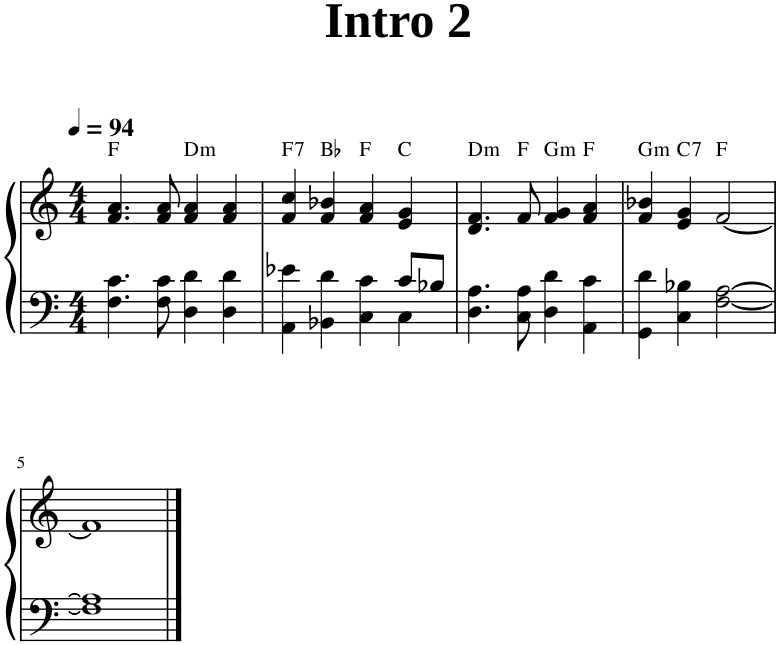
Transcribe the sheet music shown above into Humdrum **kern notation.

**kern	**kern	**harte
*part1	*part1	*part1
*staff2	*staff1	*
*I"Piano	*	*
*I'Pno.	*	*
*clefF4	*clefG2	*
*k[]	*k[]	*
*M4/4	*M4/4	*
*MM94	*MM94	*
=1	=1	=1
4.F\ 4.c\	4.f/ 4.a/	F:maj
8F\ 8c\	8f/ 8a/	.
!	!	!LO:H:kt=m
4D\ 4d\	4f/ 4a/	D:min
4D\ 4d\	4f/ 4a/	.
=2	=2	=2
*^	*	*
!	!	!	!LO:H:kt=7
4AA\ 4e-X\	2ryy	4f/ 4cc/	F:7
4BB-X\ 4d\	.	4f/ 4b-X/	Bb:maj
4ryy	4C\ 4c\	4f/ 4a/	F:maj
8c/L	4C\	4e/ 4g/	C:maj
8B-X/J	.	.	.
*v	*v	*	*
=3	=3	=3
!	!	!LO:H:kt=m
4.D\ 4.A\	4.d/ 4.f/	D:min
8C\ 8A\	8f/	F:maj
!	!	!LO:H:kt=m
4D\ 4d\	4f/ 4g/	G:min
4AA\ 4c\	4f/ 4a/	F:maj
=4	=4	=4
!	!	!LO:H:kt=m
4GG\ 4d\	4f/ 4b-X/	G:min
!	!	!LO:H:kt=7
4C\ 4B-X\	4e/ 4g/	C:7
[2F\ [2A\	[2f/	F:maj
!!LO:LB:g=z
=5	=5	=5
1F] 1A]	1f]	.
==	==	==
*-	*-	*-
